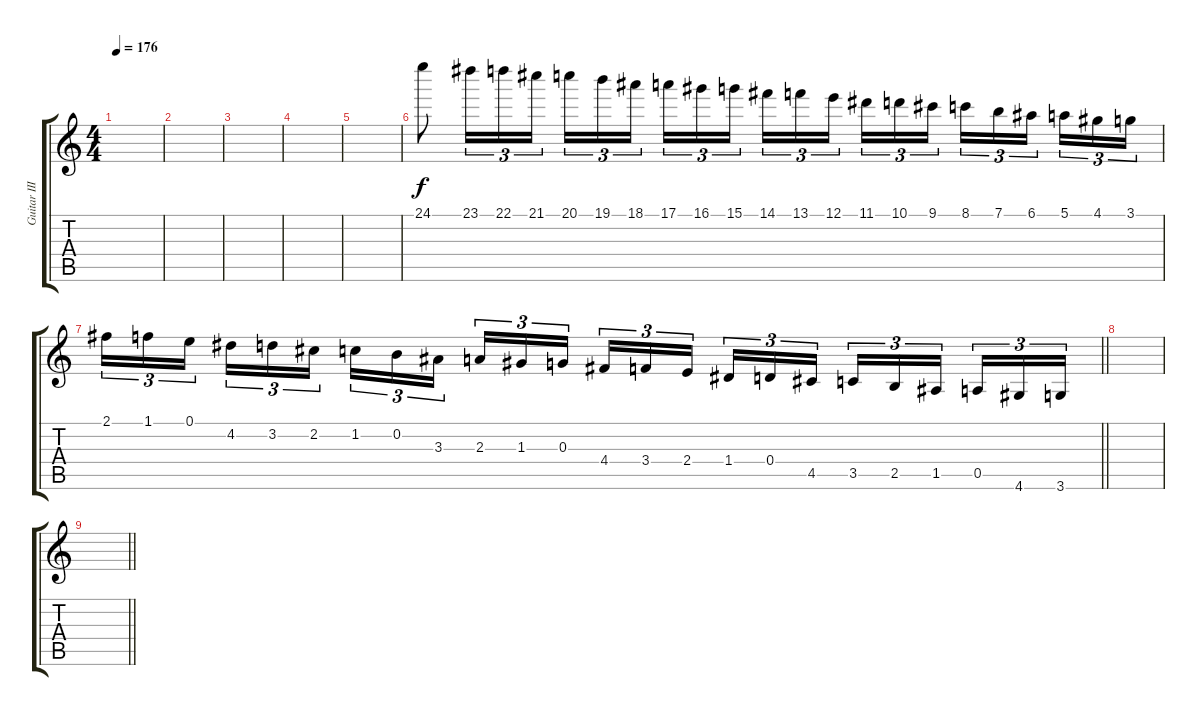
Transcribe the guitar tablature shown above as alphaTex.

\track ("Guitar III" "Guitar III") {instrument overdrivenguitar}
\staff {score tabs}
\tuning (E4 B3 G3 D3 A2 E2) {hide}
\ts (4 4)
\tempo 176
\clef g2
\ks c
|
|
|
|
|
24.1.8 23.1.16{tu (3 2)} 22.1.16{tu (3 2)} 21.1.16{tu (3 2)} 20.1.16{tu (3 2)} 19.1.16{tu (3 2)} 18.1.16{tu (3 2) beam splitsecondary} 17.1.16{tu (3 2)} 16.1.16{tu (3 2)} 15.1.16{tu (3 2)} 14.1.16{tu (3 2)} 13.1.16{tu (3 2)} 12.1.16{tu (3 2) beam splitsecondary} 11.1.16{tu (3 2)} 10.1.16{tu (3 2)} 9.1.16{tu (3 2)} 8.1.16{tu (3 2)} 7.1.16{tu (3 2)} 6.1.16{tu (3 2) beam splitsecondary} 5.1.16{tu (3 2)} 4.1.16{tu (3 2)} 3.1.16{tu (3 2)} |
\barLineRight lightlight
2.1.16{tu (3 2)} 1.1.16{tu (3 2)} 0.1.16{tu (3 2) beam splitsecondary} 4.2.16{tu (3 2)} 3.2.16{tu (3 2)} 2.2.16{tu (3 2)} 1.2.16{tu (3 2)} 0.2.16{tu (3 2)} 3.3.16{tu (3 2) beam splitsecondary} 2.3.16{tu (3 2)} 1.3.16{tu (3 2)} 0.3.16{tu (3 2)} 4.4.16{tu (3 2)} 3.4.16{tu (3 2)} 2.4.16{tu (3 2) beam splitsecondary} 1.4.16{tu (3 2)} 0.4.16{tu (3 2)} 4.5.16{tu (3 2)} 3.5.16{tu (3 2)} 2.5.16{tu (3 2)} 1.5.16{tu (3 2) beam splitsecondary} 0.5.16{tu (3 2)} 4.6.16{tu (3 2)} 3.6.16{tu (3 2)} |
|
\barLineRight lightlight
